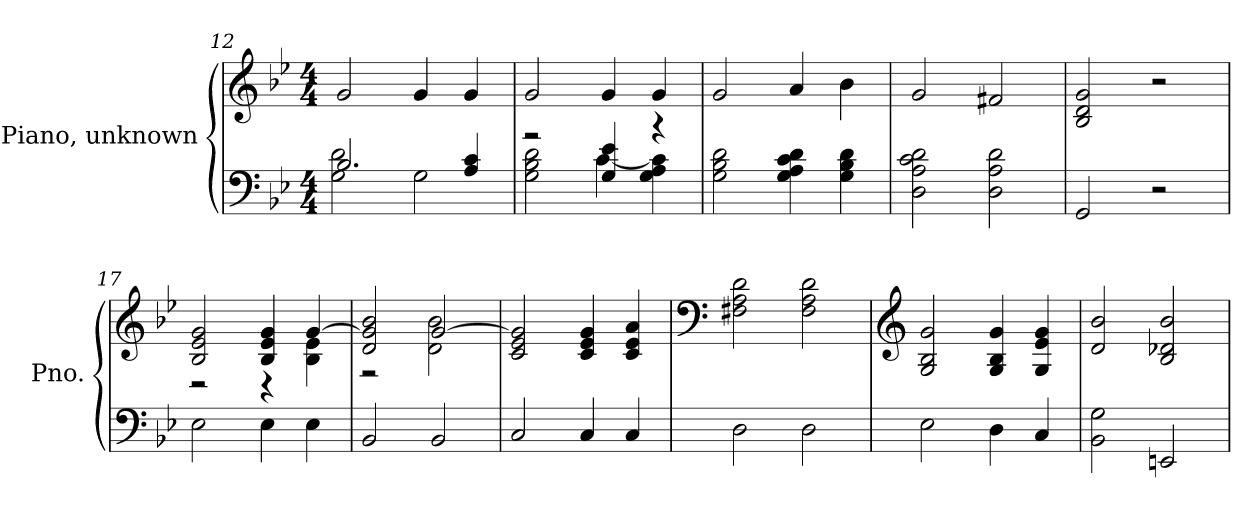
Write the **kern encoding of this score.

**kern	**kern
*part1	*part1
*staff2	*staff1
*I"Piano, unknown	*
*I'Pno.	*
*clefF4	*clefG2
*k[b-e-]	*k[b-e-]
*M4/4	*M4/4
=12	=12
*^	*
2.B-/	2G\ 2d\	2g/
.	2G\	4g/
4A/ 4c/	.	4g/
=13	=13	=13
2r	2G\ 2B-\ 2d\	2g/
4G/ 4e-/	[4c\	4g/
4r	4G\ 4A\ 4c\]	4g/
*v	*v	*
=14	=14
2G\ 2B-\ 2d\	2g/
4G\ 4A\ 4c\ 4d\	4a/
4G\ 4B-\ 4d\	4b-\
=15	=15
2D\ 2A\ 2c\ 2d\	2g/
2D\ 2A\ 2d\	2f#X/
=16	=16
2GG/	2B-/ 2d/ 2g/
2r	2r
!!LO:LB:g=z
=17	=17
*	*^
2E-\	2B-/ 2e-/ 2g/	2r
4E-\	4B-/ 4e-/ 4g/	4r
4E-\	[4g/	4B-\ 4e-\
=18	=18	=18
2BB-/	2d/ 2g/] 2b-/	2r
2BB-/	[2g/	2d\ 2b-\
*	*v	*v
=19	=19
2C/	2c/ 2e-/ 2g/]
4C/	4c/ 4e-/ 4g/
4C/	4c/ 4e-/ 4a/
=20	=20
*	*clefF4
2D\	2F#X\ 2A\ 2d\
2D\	2F#\ 2A\ 2d\
=21	=21
*	*clefG2
2E-\	2G/ 2B-/ 2g/
4D\	4G/ 4B-/ 4g/
4C/	4G/ 4e-/ 4g/
=22	=22
2BB-\ 2G\	2d/ 2b-/
2EEn/	2B-/ 2d-X/ 2b-/
=	=
*-	*-
